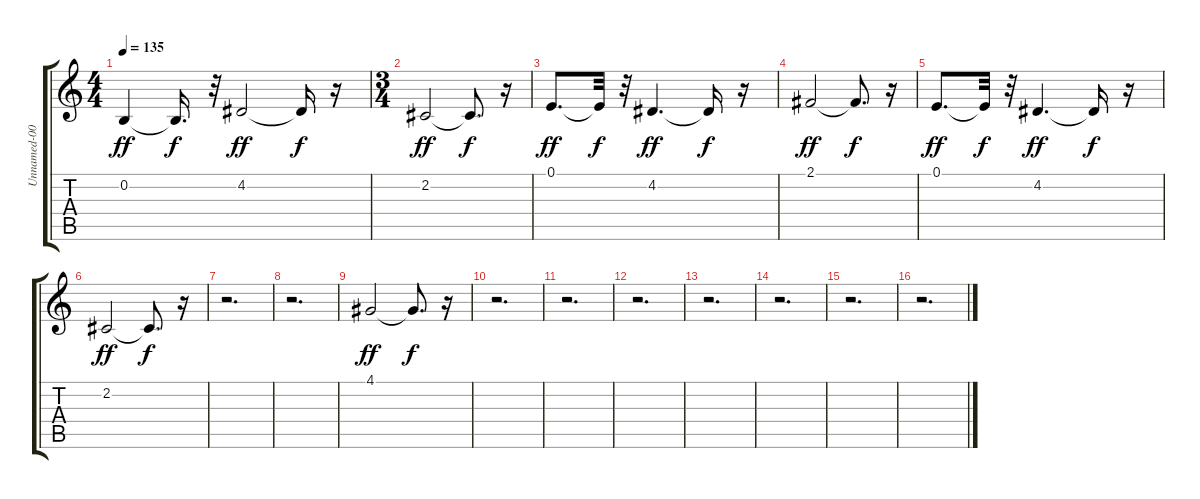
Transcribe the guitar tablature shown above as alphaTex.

\track ("Unnamed-003" "Unnamed-00") {instrument electricpiano2}
\staff {score tabs}
\tuning (E4 B3 G3 D3 A2 E2) {hide}
\ts (4 4)
\tempo 135
\clef g2
\ks c
0.2.4{dy ff} 0.2{t}.16{d dy f} r.32 4.2.2{dy ff} 4.2{t}.16{dy f} r.16 |
\ts (3 4)
2.2.2{dy ff} 2.2{t}.8{d dy f} r.16 |
0.1.8{d dy ff} 0.1{t}.32{dy f} r.32 4.2.4{d dy ff} 4.2{t}.16{dy f} r.16 |
2.1.2{dy ff} 2.1{t}.8{d dy f} r.16 |
0.1.8{d dy ff} 0.1{t}.32{dy f} r.32 4.2.4{d dy ff} 4.2{t}.16{dy f} r.16 |
2.2.2{dy ff} 2.2{t}.8{d dy f} r.16 |
r.2{d} |
r.2{d} |
4.1.2{dy ff} 4.1{t}.8{d dy f} r.16 |
r.2{d} |
r.2{d} |
r.2{d} |
r.2{d} |
r.2{d} |
r.2{d} |
r.2{d}
